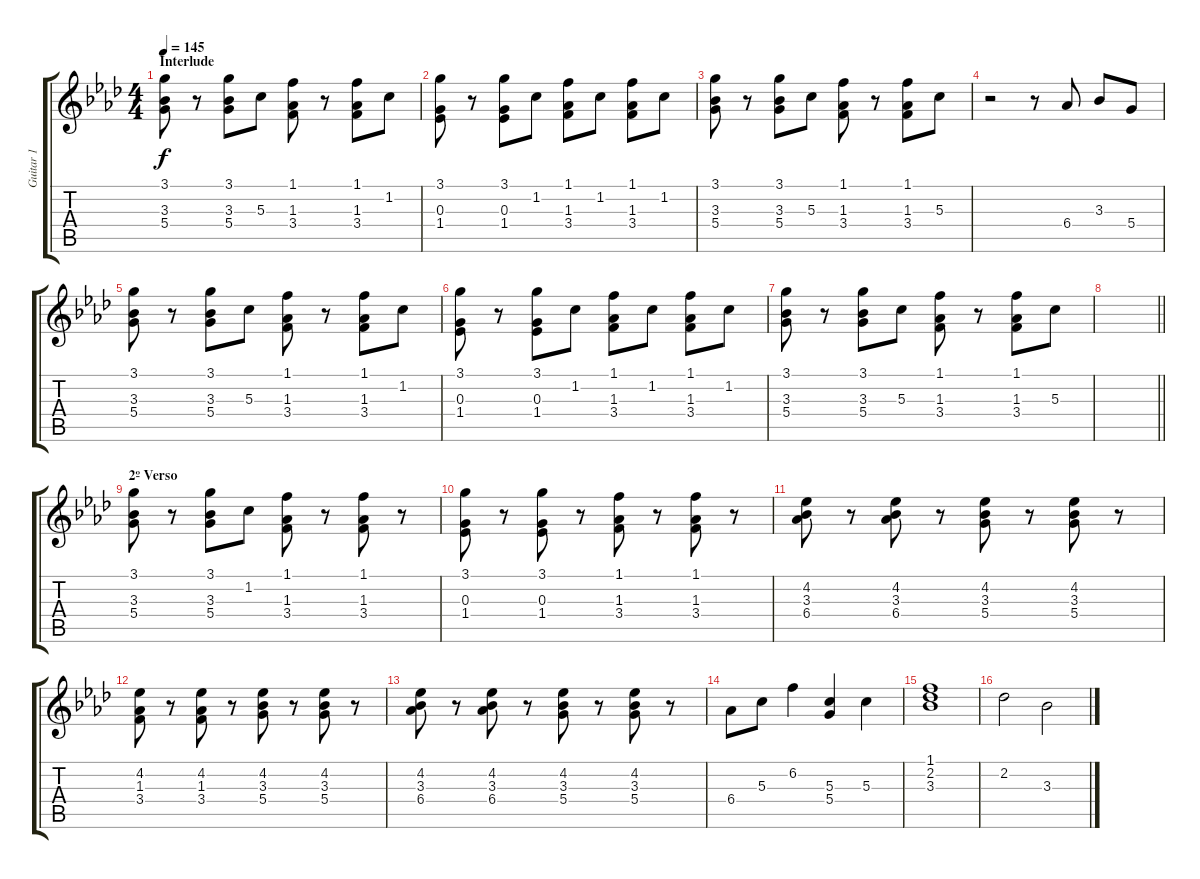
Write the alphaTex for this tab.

\track ("Guitar 1" "Guitar 1") {instrument electricguitarjazz}
\staff {score tabs}
\tuning (E4 B3 G3 D3 A2 E2) {hide}
\ts (4 4)
\section ("" "Interlude")
\tempo 145
\clef g2
\ks ab
(3.1 3.3 5.4).8{dy f} r.8 (3.1 3.3 5.4).8 5.3.8 (1.1 1.3 3.4).8 r.8 (1.1 1.3 3.4).8 1.2.8 |
(3.1 0.3 1.4).8 r.8 (3.1 0.3 1.4).8 1.2.8 (1.1 1.3 3.4).8 1.2.8 (1.1 1.3 3.4).8 1.2.8 |
(3.1 3.3 5.4).8 r.8 (3.1 3.3 5.4).8 5.3.8 (1.1 1.3 3.4).8 r.8 (1.1 1.3 3.4).8 5.3.8 |
r.2 r.8 6.4.8 3.3.8 5.4.8 |
(3.1 3.3 5.4).8 r.8 (3.1 3.3 5.4).8 5.3.8 (1.1 1.3 3.4).8 r.8 (1.1 1.3 3.4).8 1.2.8 |
(3.1 0.3 1.4).8 r.8 (3.1 0.3 1.4).8 1.2.8 (1.1 1.3 3.4).8 1.2.8 (1.1 1.3 3.4).8 1.2.8 |
(3.1 3.3 5.4).8 r.8 (3.1 3.3 5.4).8 5.3.8 (1.1 1.3 3.4).8 r.8 (1.1 1.3 3.4).8 5.3.8 |
\barLineRight lightlight
|
\section ("" "2º Verso")
(3.1 3.3 5.4).8 r.8 (3.1 3.3 5.4).8 1.2.8 (1.1 1.3 3.4).8 r.8 (1.1 1.3 3.4).8 r.8 |
(3.1 0.3 1.4).8 r.8 (3.1 0.3 1.4).8 r.8 (1.1 1.3 3.4).8 r.8 (1.1 1.3 3.4).8 r.8 |
(4.2 3.3 6.4).8 r.8 (4.2 3.3 6.4).8 r.8 (4.2 3.3 5.4).8 r.8 (4.2 3.3 5.4).8 r.8 |
(4.2 1.3 3.4).8 r.8 (4.2 1.3 3.4).8 r.8 (4.2 3.3 5.4).8 r.8 (4.2 3.3 5.4).8 r.8 |
(4.2 3.3 6.4).8 r.8 (4.2 3.3 6.4).8 r.8 (4.2 3.3 5.4).8 r.8 (4.2 3.3 5.4).8 r.8 |
6.4.8 5.3.8 6.2.4 (5.3 5.4).4 5.3.4 |
(1.1 2.2 3.3).1 |
2.2.2 3.3.2
